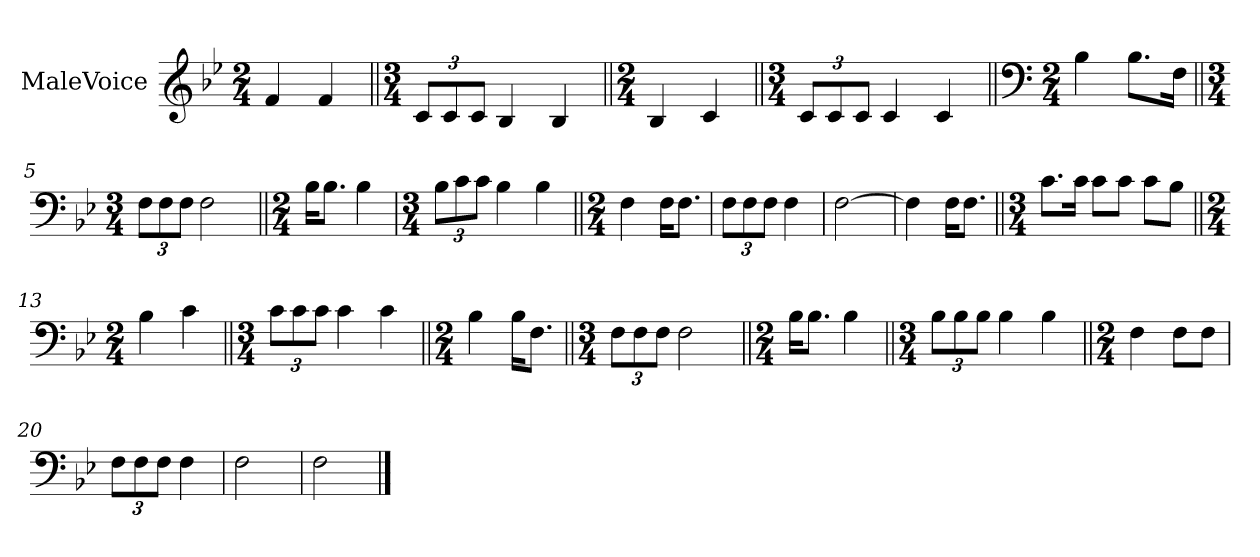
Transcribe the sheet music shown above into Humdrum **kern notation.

**kern
*part1
*staff1
*I"MaleVoice
*clefG2
*k[b-e-]
*M2/4
*MM92
=
4f
4f
=1||
*M3/4
12c/L
12c/
12c/J
4B-
4B-
=2||
*M2/4
4B-
4c
=3||
*M3/4
12c/L
12c/
12c/J
4c
4c
=4||
*clefF4
*M2/4
4B-
8.B-\L
16F\Jk
=5||
*M3/4
12F\L
12F\
12F\J
2F
=6||
*M2/4
16B-\KL
8.B-\J
4B-
=7
*M3/4
12B-\L
12c\
12c\J
4B-
4B-
=8||
*M2/4
4F
16F\KL
8.F\J
=9
12F\L
12F\
12F\J
4F
=10
[2F
=11
4F]
16F\KL
8.F\J
=12||
*M3/4
8.c\L
16c\Jk
8c\L
8c\J
8c\L
8B-\J
=13||
*M2/4
4B-
4c
=14||
*M3/4
12c\L
12c\
12c\J
4c
4c
=15||
*M2/4
4B-
16B-\KL
8.F\J
=16||
*M3/4
12F\L
12F\
12F\J
2F
=17||
*M2/4
16B-\KL
8.B-\J
4B-
=18||
*M3/4
12B-\L
12B-\
12B-\J
4B-
4B-
=19||
*M2/4
4F
8F\L
8F\J
=20
12F\L
12F\
12F\J
4F
=21
2F
=22
2F
==
*-
